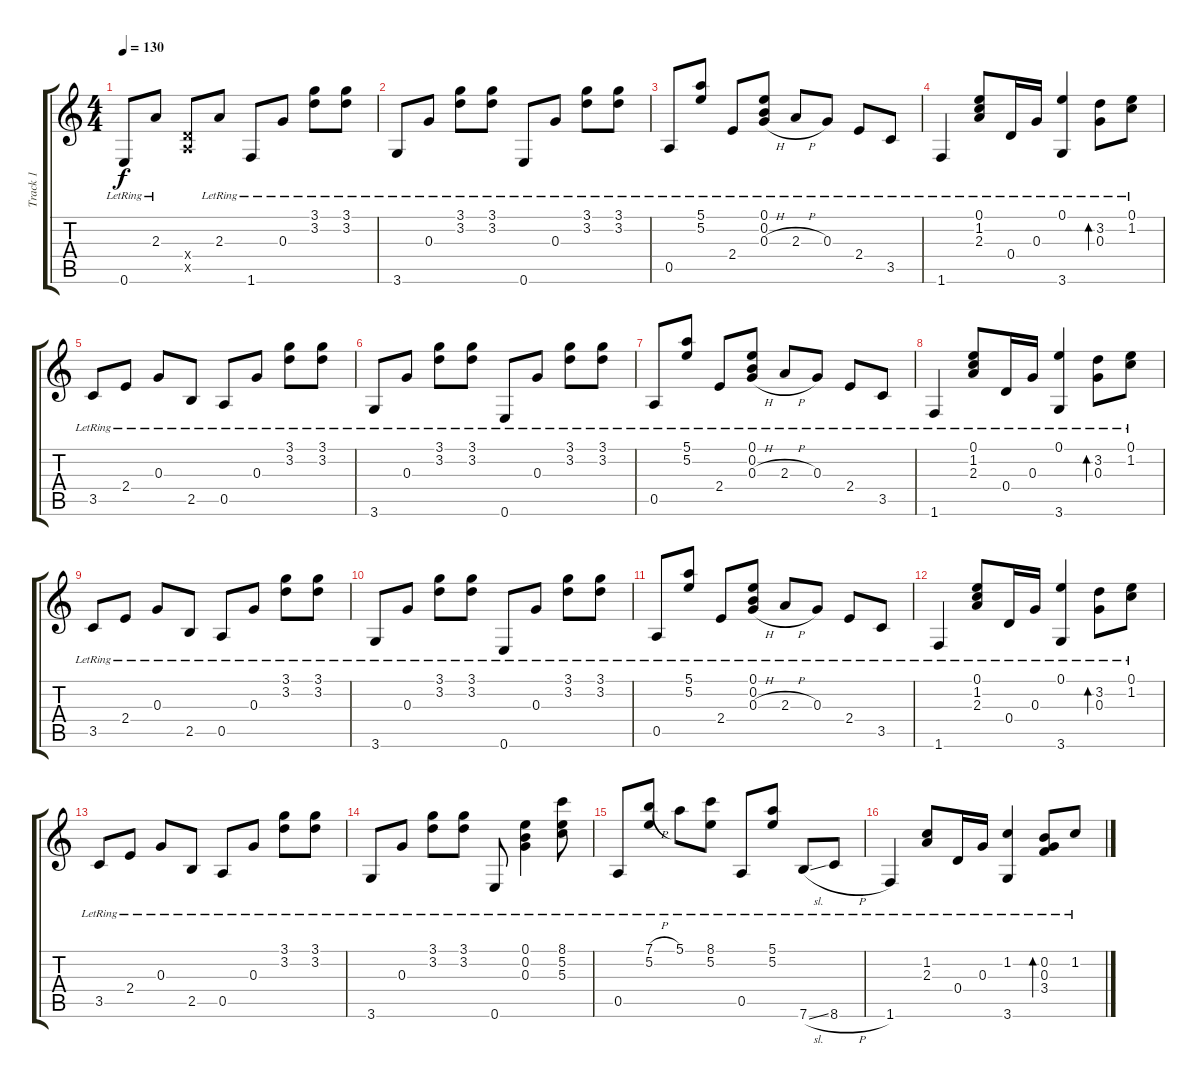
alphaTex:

\track ("Track 1" "Track 1") {instrument acousticguitarsteel}
\staff {score tabs}
\tuning (E4 B3 G3 D3 A2 E2) {hide}
\ts (4 4)
\tempo 130
\clef g2
\ks c
0.6{lr}.8{dy f} 2.3{lr}.8 (0.4{x} 0.5{x}).8 2.3{lr}.8 1.6{lr}.8 0.3{lr}.8 (3.1{lr} 3.2{lr}).8 (3.1{lr} 3.2{lr}).8 |
3.6{lr}.8 0.3{lr}.8 (3.1{lr} 3.2{lr}).8 (3.1{lr} 3.2{lr}).8 0.6{lr}.8 0.3{lr}.8 (3.1{lr} 3.2{lr}).8 (3.1{lr} 3.2{lr}).8 |
0.5{lr}.8 (5.1{lr} 5.2{lr}).8 2.4{lr}.8 (0.1{lr} 0.2{lr} 0.3{h lr}).8 2.3{h lr}.8 0.3{lr}.8 2.4{lr}.8 3.5{lr}.8 |
1.6{lr}.4 (0.1{lr} 1.2{lr} 2.3{lr}).8 0.4{lr}.16 0.3{lr}.16 (0.1{lr} 3.6{lr}).4 (3.2{lr} 0.3{lr}).8{bd 60} (0.1{lr} 1.2{lr}).8 |
3.5{lr}.8 2.4{lr}.8 0.3{lr}.8 2.5{lr}.8 0.5{lr}.8 0.3{lr}.8 (3.1{lr} 3.2{lr}).8 (3.1{lr} 3.2{lr}).8 |
3.6{lr}.8 0.3{lr}.8 (3.1{lr} 3.2{lr}).8 (3.1{lr} 3.2{lr}).8 0.6{lr}.8 0.3{lr}.8 (3.1{lr} 3.2{lr}).8 (3.1{lr} 3.2{lr}).8 |
0.5{lr}.8 (5.1{lr} 5.2{lr}).8 2.4{lr}.8 (0.1{lr} 0.2{lr} 0.3{h lr}).8 2.3{h lr}.8 0.3{lr}.8 2.4{lr}.8 3.5{lr}.8 |
1.6{lr}.4 (0.1{lr} 1.2{lr} 2.3{lr}).8 0.4{lr}.16 0.3{lr}.16 (0.1{lr} 3.6{lr}).4 (3.2{lr} 0.3{lr}).8{bd 60} (0.1{lr} 1.2{lr}).8 |
3.5{lr}.8 2.4{lr}.8 0.3{lr}.8 2.5{lr}.8 0.5{lr}.8 0.3{lr}.8 (3.1{lr} 3.2{lr}).8 (3.1{lr} 3.2{lr}).8 |
3.6{lr}.8 0.3{lr}.8 (3.1{lr} 3.2{lr}).8 (3.1{lr} 3.2{lr}).8 0.6{lr}.8 0.3{lr}.8 (3.1{lr} 3.2{lr}).8 (3.1{lr} 3.2{lr}).8 |
0.5{lr}.8 (5.1{lr} 5.2{lr}).8 2.4{lr}.8 (0.1{lr} 0.2{lr} 0.3{h lr}).8 2.3{h lr}.8 0.3{lr}.8 2.4{lr}.8 3.5{lr}.8 |
1.6{lr}.4 (0.1{lr} 1.2{lr} 2.3{lr}).8 0.4{lr}.16 0.3{lr}.16 (0.1{lr} 3.6{lr}).4 (3.2{lr} 0.3{lr}).8{bd 60} (0.1{lr} 1.2{lr}).8 |
3.5{lr}.8 2.4{lr}.8 0.3{lr}.8 2.5{lr}.8 0.5{lr}.8 0.3{lr}.8 (3.1{lr} 3.2{lr}).8 (3.1{lr} 3.2{lr}).8 |
3.6{lr}.8 0.3{lr}.8 (3.1{lr} 3.2{lr}).8 (3.1{lr} 3.2{lr}).8 0.6{lr}.8 (0.1{lr} 0.2{lr} 0.3{lr}).4 (8.1{lr} 5.2{lr} 5.3{lr}).8 |
0.5{lr}.8 (7.1{h lr} 5.2{lr}).8 5.1{lr}.8 (8.1{lr} 5.2{lr}).8 0.5{lr}.8 (5.1{lr} 5.2{lr}).8 7.6{sl lr}.8 8.6{h lr}.8 |
1.6{lr}.4 (1.2{lr} 2.3{lr}).8 0.4{lr}.16 0.3{lr}.16 (1.2{lr} 3.6{lr}).4 (0.2{lr} 0.3{lr} 3.4{lr}).8{bd 60} 1.2{lr}.8
